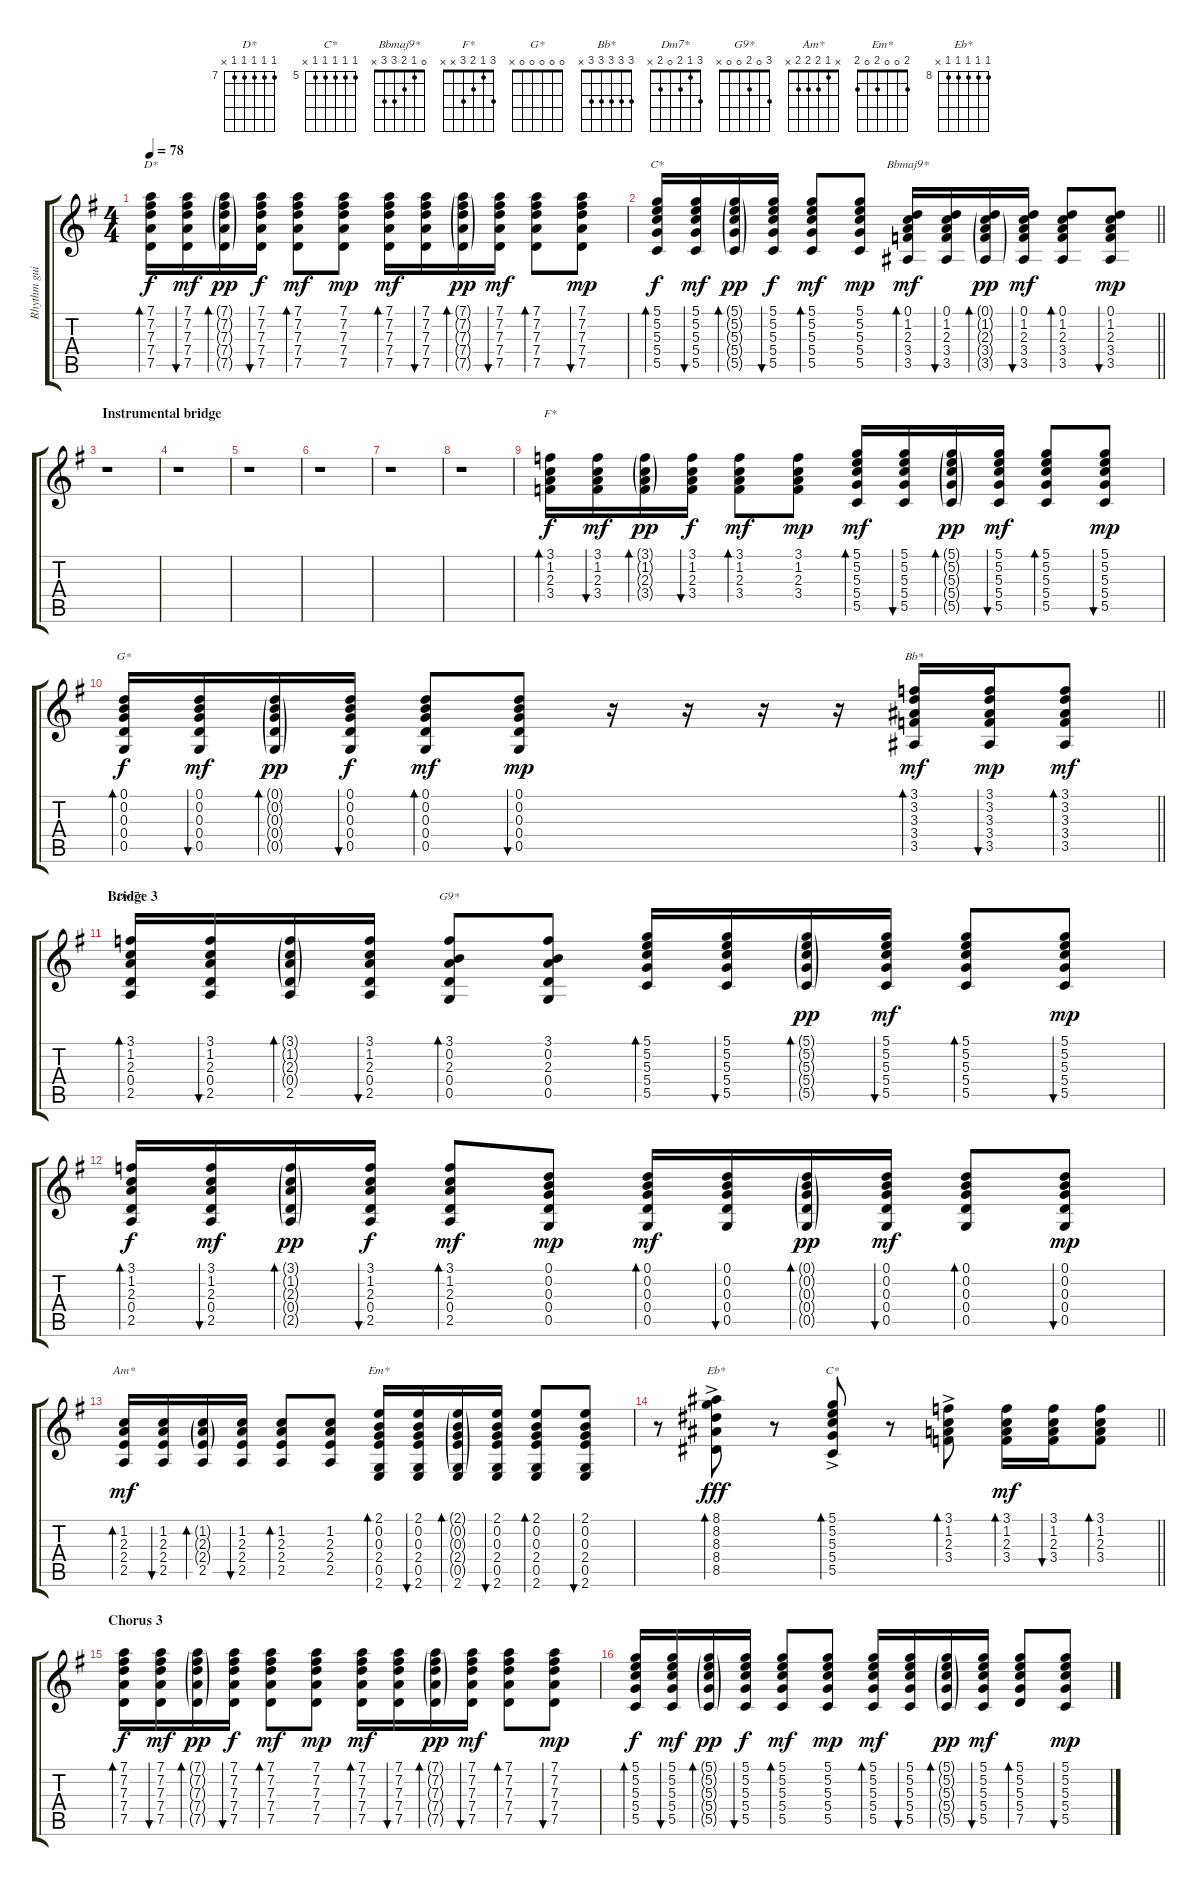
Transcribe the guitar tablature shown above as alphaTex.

\track ("Rhythm guitar (open G)" "Rhythm gui") {instrument acousticguitarsteel}
\staff {score tabs}
\tuning (D4 B3 G3 D3 G2 D2) {hide}
\chord ("D*" 7 7 7 7 7 x) {firstfret 7 barre 0}
\chord ("C*" 5 5 5 5 5 x) {barre 0}
\chord ("Bbmaj9*" 0 1 2 3 3 x)
\chord ("F*" 3 1 2 3 x x)
\chord ("G*" 0 0 0 0 0 x)
\chord ("Bb*" 3 3 3 3 3 x) {barre 0}
\chord ("Dm7*" 3 1 2 0 2 x)
\chord ("G9*" 3 0 2 0 0 x)
\chord ("Am*" x 1 2 2 2 x)
\chord ("Em*" 2 0 0 2 0 2)
\chord ("Eb*" 8 8 8 8 8 x) {firstfret 8 barre 0}
\chord ("C*" 5 5 5 5 5 x) {firstfret 5 barre 0}
\ts (4 4)
\tempo 78
\clef g2
\ks g
(7.1 7.2 7.3 7.4 7.5).16{bd 30 ch "D*" dy f} (7.1 7.2 7.3 7.4 7.5).16{bu 30 dy mf} (7.1{g} 7.2{g} 7.3{g} 7.4{g} 7.5{g}).16{bd 30 dy pp} (7.1 7.2 7.3 7.4 7.5).16{bu 30 dy f} (7.1 7.2 7.3 7.4 7.5).8{bd 30 dy mf} (7.1 7.2 7.3 7.4 7.5).8{dy mp} (7.1 7.2 7.3 7.4 7.5).16{bd 30 dy mf} (7.1 7.2 7.3 7.4 7.5).16{bu 30} (7.1{g} 7.2{g} 7.3{g} 7.4{g} 7.5{g}).16{bd 30 dy pp} (7.1 7.2 7.3 7.4 7.5).16{bu 30 dy mf} (7.1 7.2 7.3 7.4 7.5).8{bd 30} (7.1 7.2 7.3 7.4 7.5).8{bu 30 dy mp} |
\barLineRight lightlight
(5.1 5.2 5.3 5.4 5.5).16{bd 30 ch "C*" dy f} (5.1 5.2 5.3 5.4 5.5).16{bu 30 dy mf} (5.1{g} 5.2{g} 5.3{g} 5.4{g} 5.5{g}).16{bd 30 dy pp} (5.1 5.2 5.3 5.4 5.5).16{bu 30 dy f} (5.1 5.2 5.3 5.4 5.5).8{bd 30 dy mf} (5.1 5.2 5.3 5.4 5.5).8{dy mp} (0.1 1.2 2.3 3.4 3.5).16{bd 30 ch "Bbmaj9*" dy mf} (0.1 1.2 2.3 3.4 3.5).16{bu 30} (0.1{g} 1.2{g} 2.3{g} 3.4{g} 3.5{g}).16{bd 30 dy pp} (0.1 1.2 2.3 3.4 3.5).16{bu 30 dy mf} (0.1 1.2 2.3 3.4 3.5).8{bd 30} (0.1 1.2 2.3 3.4 3.5).8{bu 30 dy mp} |
\section ("" "Instrumental bridge")
r.1 |
r.1 |
r.1 |
r.1 |
r.1 |
r.1 |
(3.1 1.2 2.3 3.4).16{bd 30 ch "F*" dy f} (3.1 1.2 2.3 3.4).16{bu 30 dy mf} (3.1{g} 1.2{g} 2.3{g} 3.4{g}).16{bd 30 dy pp} (3.1 1.2 2.3 3.4).16{bu 30 dy f} (3.1 1.2 2.3 3.4).8{bd 30 dy mf} (3.1 1.2 2.3 3.4).8{dy mp} (5.1 5.2 5.3 5.4 5.5).16{bd 30 dy mf} (5.1 5.2 5.3 5.4 5.5).16{bu 30} (5.1{g} 5.2{g} 5.3{g} 5.4{g} 5.5{g}).16{bd 30 dy pp} (5.1 5.2 5.3 5.4 5.5).16{bu 30 dy mf} (5.1 5.2 5.3 5.4 5.5).8{bd 30} (5.1 5.2 5.3 5.4 5.5).8{bu 30 dy mp} |
\barLineRight lightlight
(0.1 0.2 0.3 0.4 0.5).16{bd 30 ch "G*" dy f} (0.1 0.2 0.3 0.4 0.5).16{bu 30 dy mf} (0.1{g} 0.2{g} 0.3{g} 0.4{g} 0.5{g}).16{bd 30 dy pp} (0.1 0.2 0.3 0.4 0.5).16{bu 30 dy f} (0.1 0.2 0.3 0.4 0.5).8{bd 30 dy mf} (0.1 0.2 0.3 0.4 0.5).8{bu 30 dy mp} r.16 r.16 r.16 r.16 (3.1 3.2 3.3 3.4 3.5).16{bd 30 ch "Bb*" dy mf} (3.1 3.2 3.3 3.4 3.5).16{bu 30 dy mp} (3.1 3.2 3.3 3.4 3.5).8{bd 30 dy mf} |
\section ("" "Bridge 3")
(3.1 1.2 2.3 0.4 2.5).16{bd 30 ch "Dm7*"} (3.1 1.2 2.3 0.4 2.5).16{bu 30} (3.1{g} 1.2{g} 2.3{g} 0.4{g} 2.5).16{bd 30} (3.1 1.2 2.3 0.4 2.5).16{bu 30} (3.1 0.2 2.3 0.4 0.5).8{bd 30 ch "G9*"} (3.1 0.2 2.3 0.4 0.5).8 (5.1 5.2 5.3 5.4 5.5).16{bd 30} (5.1 5.2 5.3 5.4 5.5).16{bu 30} (5.1{g} 5.2{g} 5.3{g} 5.4{g} 5.5{g}).16{bd 30 dy pp} (5.1 5.2 5.3 5.4 5.5).16{bu 30 dy mf} (5.1 5.2 5.3 5.4 5.5).8{bd 30} (5.1 5.2 5.3 5.4 5.5).8{bu 30 dy mp} |
(3.1 1.2 2.3 0.4 2.5).16{bd 30 dy f} (3.1 1.2 2.3 0.4 2.5).16{bu 30 dy mf} (3.1{g} 1.2{g} 2.3{g} 0.4{g} 2.5{g}).16{bd 30 dy pp} (3.1 1.2 2.3 0.4 2.5).16{bu 30 dy f} (3.1 1.2 2.3 0.4 2.5).8{bd 30 dy mf} (0.1 0.2 0.3 0.4 0.5).8{dy mp} (0.1 0.2 0.3 0.4 0.5).16{bd 30 dy mf} (0.1 0.2 0.3 0.4 0.5).16{bu 30} (0.1{g} 0.2{g} 0.3{g} 0.4{g} 0.5{g}).16{bd 30 dy pp} (0.1 0.2 0.3 0.4 0.5).16{bu 30 dy mf} (0.1 0.2 0.3 0.4 0.5).8{bd 30} (0.1 0.2 0.3 0.4 0.5).8{bu 30 dy mp} |
(1.2 2.3 2.4 2.5).16{bd 30 ch "Am*" dy mf} (1.2 2.3 2.4 2.5).16{bu 30} (1.2{g} 2.3{g} 2.4{g} 2.5).16{bd 30} (1.2 2.3 2.4 2.5).16{bu 30} (1.2 2.3 2.4 2.5).8{bd 30} (1.2 2.3 2.4 2.5).8 (2.1 0.2 0.3 2.4 0.5 2.6).16{bd 30 ch "Em*"} (2.1 0.2 0.3 2.4 0.5 2.6).16{bu 30} (2.1{g} 0.2{g} 0.3{g} 2.4{g} 0.5{g} 2.6).16{bd 30} (2.1 0.2 0.3 2.4 0.5 2.6).16{bu 30} (2.1 0.2 0.3 2.4 0.5 2.6).8{bd 30} (2.1 0.2 0.3 2.4 0.5 2.6).8{bu 30} |
\barLineRight lightlight
r.8 (8.1{ac} 8.2{ac} 8.3{ac} 8.4{ac} 8.5{ac}).8{bd 30 ch "Eb*" dy fff} r.8 (5.1{ac} 5.2{ac} 5.3{ac} 5.4{ac} 5.5{ac}).8{bd 30 ch "C*"} r.8 (3.1{ac} 1.2{ac} 2.3{ac} 3.4{ac}).8{bd 30} (3.1 1.2 2.3 3.4).16{bd 30 dy mf} (3.1 1.2 2.3 3.4).16{bu 30} (3.1 1.2 2.3 3.4).8{bd 30} |
\section ("" "Chorus 3")
(7.1 7.2 7.3 7.4 7.5).16{bd 30 dy f} (7.1 7.2 7.3 7.4 7.5).16{bu 30 dy mf} (7.1{g} 7.2{g} 7.3{g} 7.4{g} 7.5{g}).16{bd 30 dy pp} (7.1 7.2 7.3 7.4 7.5).16{bu 30 dy f} (7.1 7.2 7.3 7.4 7.5).8{bd 30 dy mf} (7.1 7.2 7.3 7.4 7.5).8{dy mp} (7.1 7.2 7.3 7.4 7.5).16{bd 30 dy mf} (7.1 7.2 7.3 7.4 7.5).16{bu 30} (7.1{g} 7.2{g} 7.3{g} 7.4{g} 7.5{g}).16{bd 30 dy pp} (7.1 7.2 7.3 7.4 7.5).16{bu 30 dy mf} (7.1 7.2 7.3 7.4 7.5).8{bd 30} (7.1 7.2 7.3 7.4 7.5).8{bu 30 dy mp} |
(5.1 5.2 5.3 5.4 5.5).16{bd 30 dy f} (5.1 5.2 5.3 5.4 5.5).16{bu 30 dy mf} (5.1{g} 5.2{g} 5.3{g} 5.4{g} 5.5{g}).16{bd 30 dy pp} (5.1 5.2 5.3 5.4 5.5).16{bu 30 dy f} (5.1 5.2 5.3 5.4 5.5).8{bd 30 dy mf} (5.1 5.2 5.3 5.4 5.5).8{dy mp} (5.1 5.2 5.3 5.4 5.5).16{bd 30 dy mf} (5.1 5.2 5.3 5.4 5.5).16{bu 30} (5.1{g} 5.2{g} 5.3{g} 5.4{g} 5.5{g}).16{bd 30 dy pp} (5.1 5.2 5.3 5.4 5.5).16{bu 30 dy mf} (5.1 5.2 5.3 5.4 7.5).8{bd 30} (5.1 5.2 5.3 5.4 5.5).8{bu 30 dy mp}
